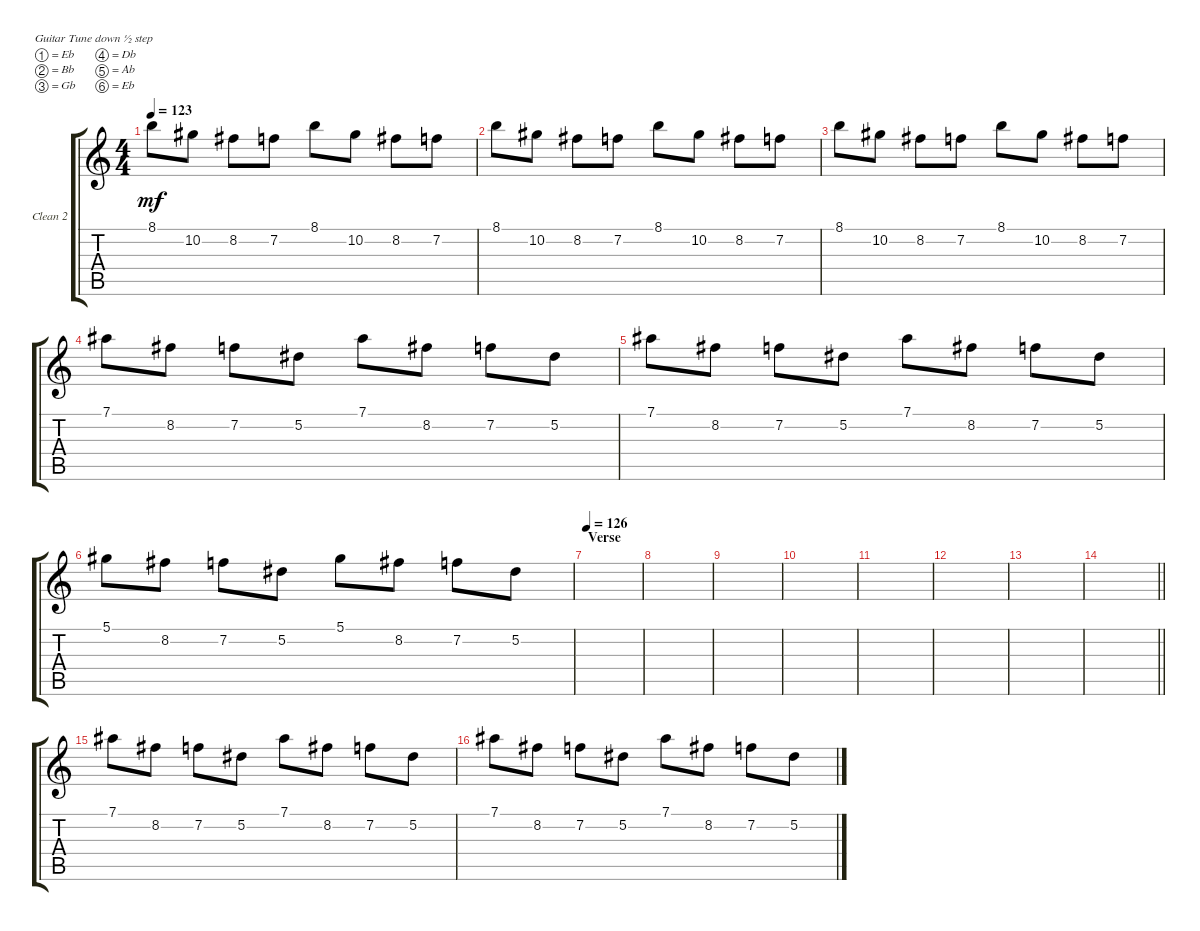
\defaultSystemsLayout 4
\bracketExtendMode groupsimilarinstruments
\firstSystemTrackNameOrientation horizontal
\otherSystemsTrackNameOrientation horizontal
\chordDiagramsInScore
\track ("Clean II" "Clean 2") {instrument electricguitarclean}
\staff {score tabs}
\tuning (Eb4 Bb3 Gb3 Db3 Ab2 Eb2)
\ts (4 4)
\tempo 123
\clef g2
\ks c
8.1.8{dy mf} 10.2.8 8.2.8 7.2.8 8.1.8 10.2.8 8.2.8 7.2.8 |
8.1.8 10.2.8 8.2.8 7.2.8 8.1.8 10.2.8 8.2.8 7.2.8 |
8.1.8 10.2.8 8.2.8 7.2.8 8.1.8 10.2.8 8.2.8 7.2.8 |
7.1.8 8.2.8 7.2.8 5.2.8 7.1.8 8.2.8 7.2.8 5.2.8 |
7.1.8 8.2.8 7.2.8 5.2.8 7.1.8 8.2.8 7.2.8 5.2.8 |
5.1.8 8.2.8 7.2.8 5.2.8 5.1.8 8.2.8 7.2.8 5.2.8 |
\section ("" "Verse")
\tempo 126
|
|
|
|
|
|
|
\barLineRight lightlight
|
7.1.8 8.2.8 7.2.8 5.2.8 7.1.8 8.2.8 7.2.8 5.2.8 |
7.1.8 8.2.8 7.2.8 5.2.8 7.1.8 8.2.8 7.2.8 5.2.8
